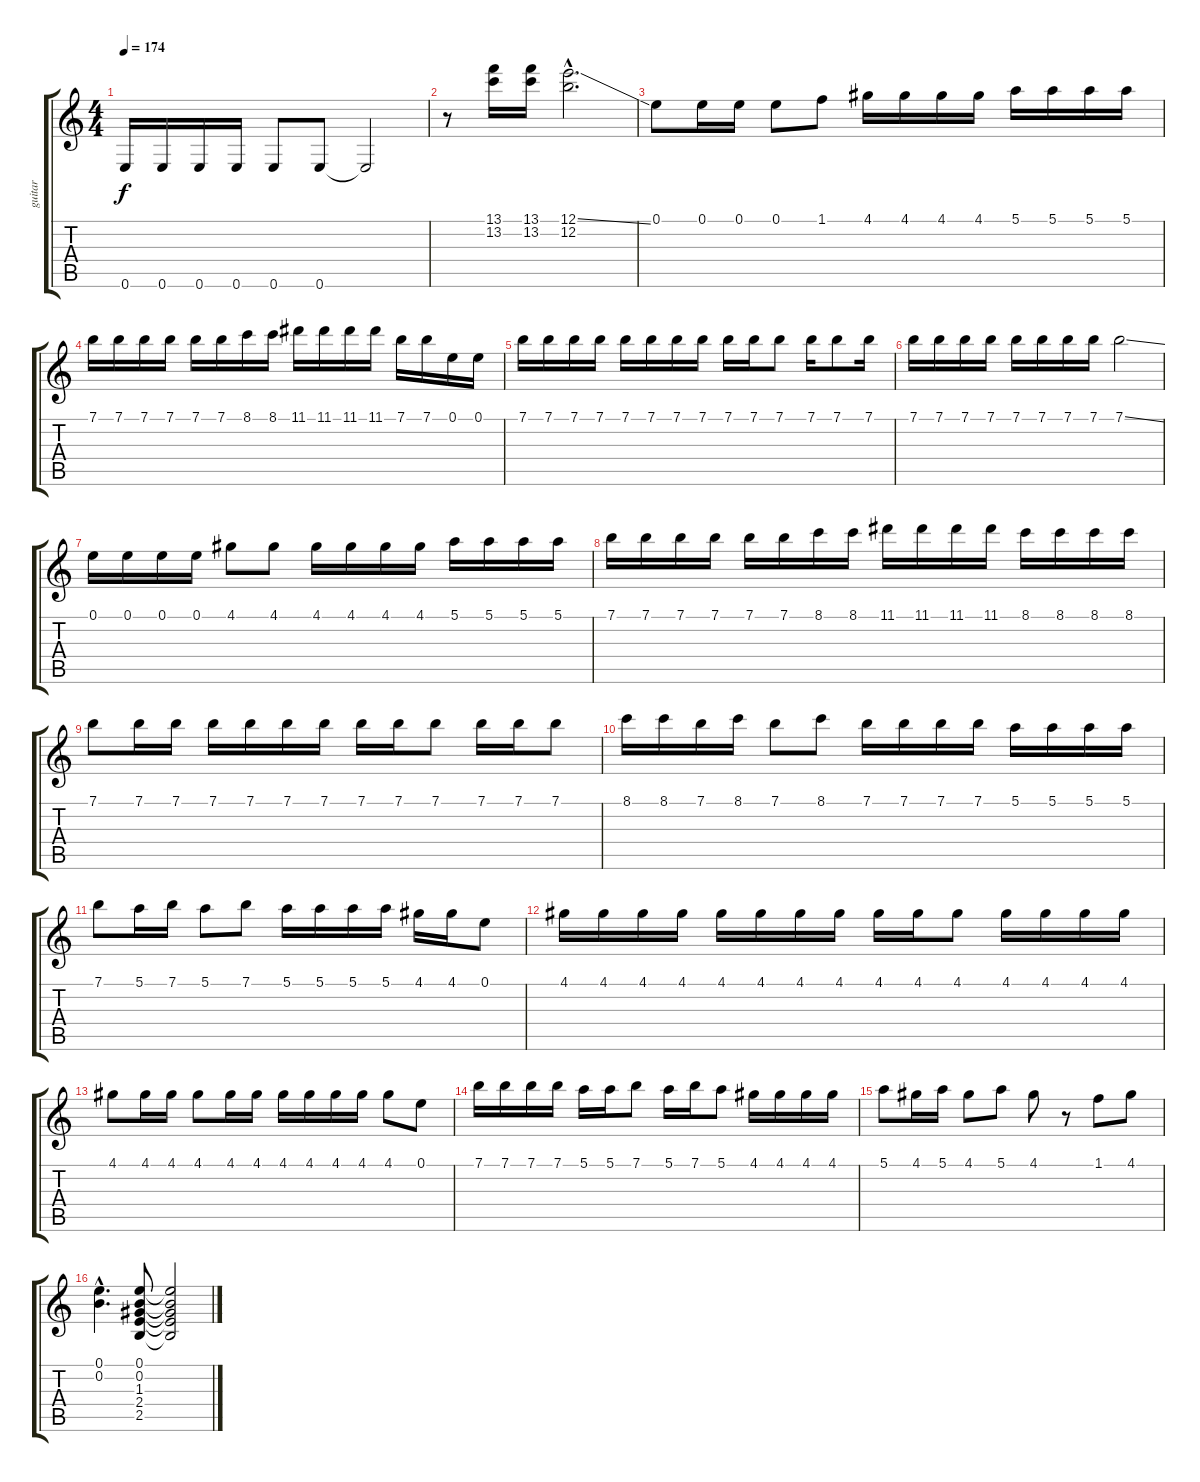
\track ("guitar" "guitar") {instrument acousticguitarsteel}
\staff {score tabs}
\tuning (E4 B3 G3 D3 A2 E2) {hide}
\ts (4 4)
\tempo 174
\clef g2
\ks c
0.6.16{dy f} 0.6.16 0.6.16 0.6.16 0.6.8 0.6.8 0.6{t}.2 |
r.8 (13.1 13.2).16 (13.1 13.2).16 (12.1{ss hac} 12.2{hac}).2{d} |
0.1.8 0.1.16 0.1.16 0.1.8 1.1.8 4.1.16 4.1.16 4.1.16 4.1.16 5.1.16 5.1.16 5.1.16 5.1.16 |
7.1.16 7.1.16 7.1.16 7.1.16 7.1.16 7.1.16 8.1.16 8.1.16 11.1.16 11.1.16 11.1.16 11.1.16 7.1.16 7.1.16 0.1.16 0.1.16 |
7.1.16 7.1.16 7.1.16 7.1.16 7.1.16 7.1.16 7.1.16 7.1.16 7.1.16 7.1.16 7.1.8 7.1.16 7.1.8 7.1.16 |
7.1.16 7.1.16 7.1.16 7.1.16 7.1.16 7.1.16 7.1.16 7.1.16 7.1{ss}.2 |
0.1.16 0.1.16 0.1.16 0.1.16 4.1.8 4.1.8 4.1.16 4.1.16 4.1.16 4.1.16 5.1.16 5.1.16 5.1.16 5.1.16 |
7.1.16 7.1.16 7.1.16 7.1.16 7.1.16 7.1.16 8.1.16 8.1.16 11.1.16 11.1.16 11.1.16 11.1.16 8.1.16 8.1.16 8.1.16 8.1.16 |
7.1.8 7.1.16 7.1.16 7.1.16 7.1.16 7.1.16 7.1.16 7.1.16 7.1.16 7.1.8 7.1.16 7.1.16 7.1.8 |
8.1.16 8.1.16 7.1.16 8.1.16 7.1.8 8.1.8 7.1.16 7.1.16 7.1.16 7.1.16 5.1.16 5.1.16 5.1.16 5.1.16 |
7.1.8 5.1.16 7.1.16 5.1.8 7.1.8 5.1.16 5.1.16 5.1.16 5.1.16 4.1.16 4.1.16 0.1.8 |
4.1.16 4.1.16 4.1.16 4.1.16 4.1.16 4.1.16 4.1.16 4.1.16 4.1.16 4.1.16 4.1.8 4.1.16 4.1.16 4.1.16 4.1.16 |
4.1.8 4.1.16 4.1.16 4.1.8 4.1.16 4.1.16 4.1.16 4.1.16 4.1.16 4.1.16 4.1.8 0.1.8 |
7.1.16 7.1.16 7.1.16 7.1.16 5.1.16 5.1.16 7.1.8 5.1.16 7.1.16 5.1.8 4.1.16 4.1.16 4.1.16 4.1.16 |
5.1.8 4.1.16 5.1.16 4.1.8 5.1.8 4.1.8 r.8 1.1.8 4.1.8 |
(0.1{hac} 0.2{hac}).4{d} (0.1 0.2 1.3 2.4 2.5).8 (0.1{t} 0.2{t} 1.3{t} 2.4{t} 2.5{t}).2
